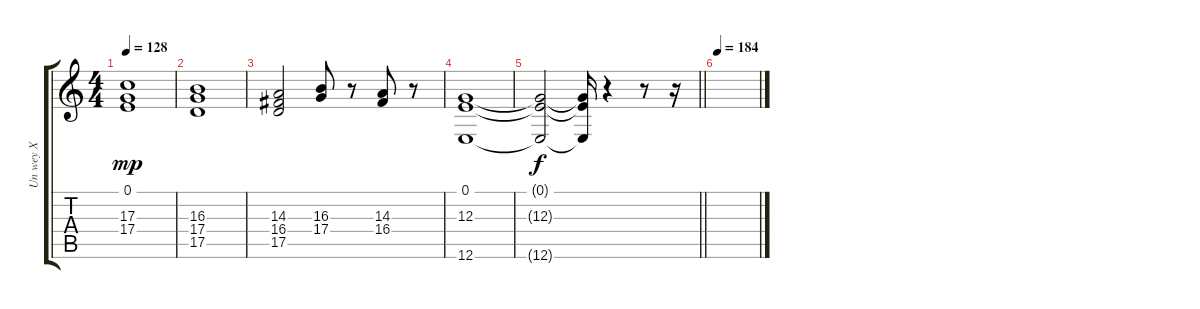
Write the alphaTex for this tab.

\track ("Un wey X" "Un wey X") {instrument stringensemble1}
\staff {score tabs}
\tuning (E4 B3 G3 D3 A2 E2) {hide}
\ts (4 4)
\tempo 128
\clef g2
\ks c
(0.1 17.3 17.4).1{dy mp} |
(16.3 17.4 17.5).1 |
(14.3 16.4 17.5).2 (16.3 17.4).8 r.8 (14.3 16.4).8 r.8 |
(0.1 12.3 12.6).1 |
\barLineRight lightlight
(0.1{t} 12.3{t} 12.6{t}).2{dy f} (0.1{t} 12.3{t} 12.6{t}).16 r.4 r.8 r.16 |
\tempo 184
